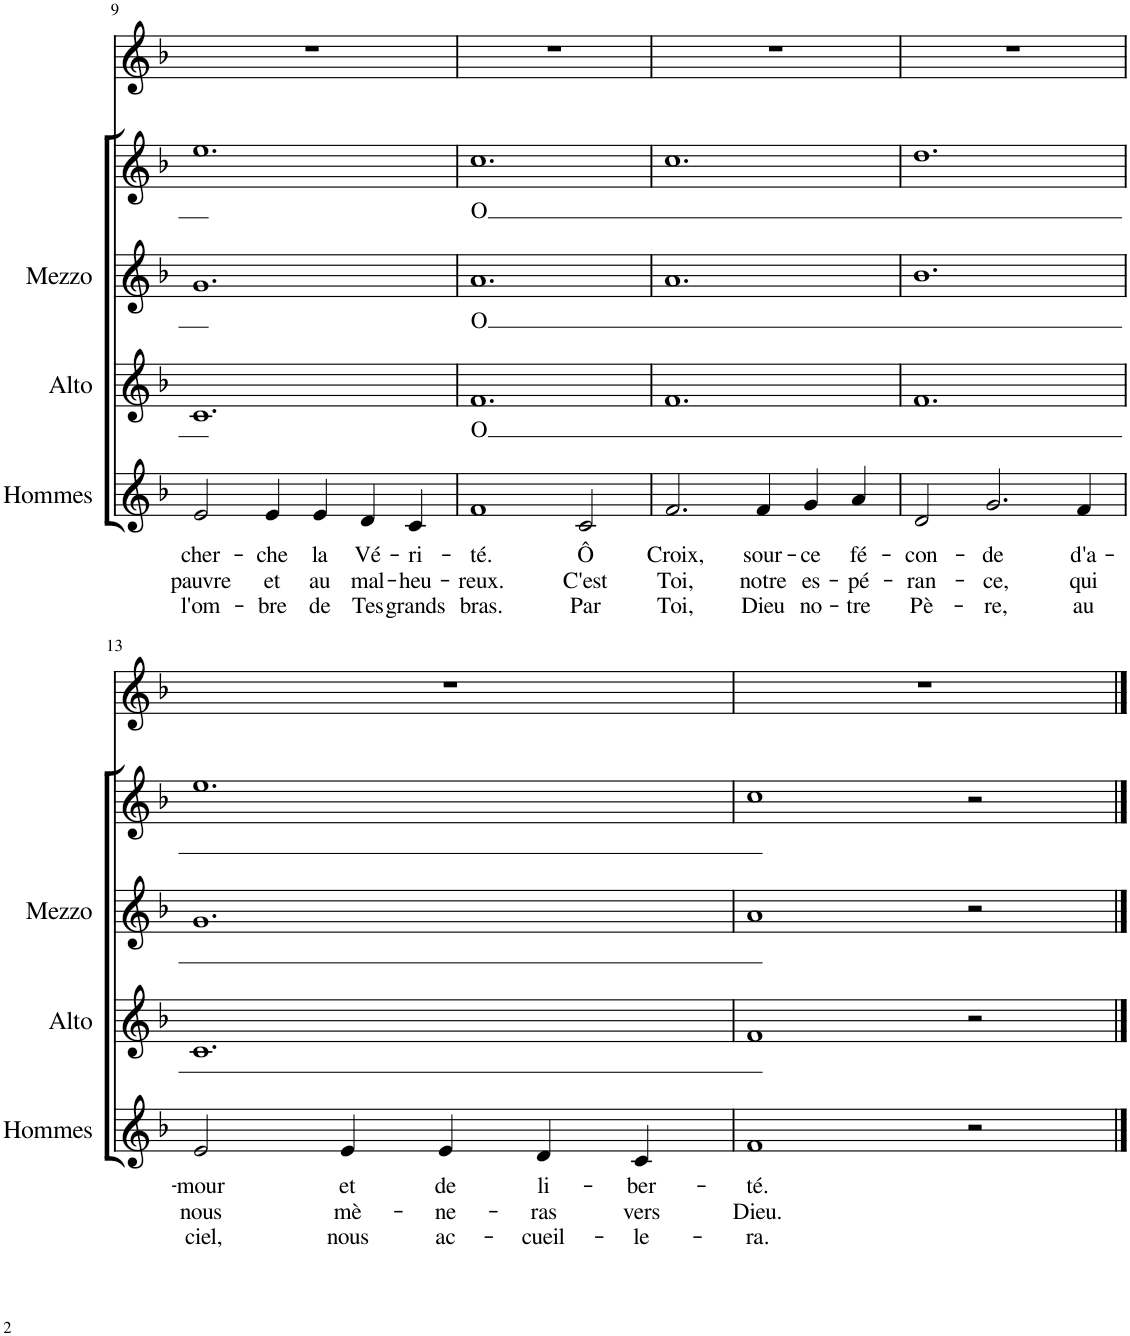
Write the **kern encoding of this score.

**kern	**text	**text	**text	**kern	**text	**kern	**text	**kern	**text	**kern
*part4	*part4	*part4	*part4	*part3	*part3	*part2	*part2	*part1	*part1	*part1
*staff5	*staff5	*staff5	*staff5	*staff4	*staff4	*staff3	*staff3	*staff2	*staff2	*staff1
*I"Basse	*	*	*	*I"Ténor	*	*I"Alto	*	*I"Soprano	*	*
!!LO:PB:g=z
*clefG2	*	*	*	*clefG2	*	*clefG2	*	*clefG2	*	*clefG2
*k[b-]	*	*	*	*k[b-]	*	*k[b-]	*	*k[b-]	*	*k[b-]
*M6/4	*	*	*	*M6/4	*	*M6/4	*	*M6/4	*	*M6/4
=9	=9	=9	=9	=9	=9	=9	=9	=9	=9	=9
!	!LO:LY:b	!LO:LY:b	!LO:LY:b	!	!	!	!	!	!	!
2e/	cher-	pauvre	l'om-	1.c	.	1.g	.	1.ee	.	1.r
!	!LO:LY:b	!LO:LY:b	!LO:LY:b	!	!	!	!	!	!	!
4e/	-che	et	-bre	.	.	.	.	.	.	.
!	!LO:LY:b	!LO:LY:b	!LO:LY:b	!	!	!	!	!	!	!
4e/	la	au	de	.	.	.	.	.	.	.
!	!LO:LY:b	!LO:LY:b	!LO:LY:b	!	!	!	!	!	!	!
4d/	Vé-	mal-	Tes	.	.	.	.	.	.	.
!	!LO:LY:b	!LO:LY:b	!LO:LY:b	!	!	!	!	!	!	!
4c/	-ri-	-heu-	grands	.	.	.	.	.	.	.
=10	=10	=10	=10	=10	=10	=10	=10	=10	=10	=10
!	!LO:LY:b	!LO:LY:b	!LO:LY:b	!	!LO:LY:b	!	!LO:LY:b	!	!LO:LY:b	!
1f	-té.	-reux.	bras.	1.f	O	1.a	O	1.cc	O	1.r
!	!LO:LY:b	!LO:LY:b	!LO:LY:b	!	!	!	!	!	!	!
2c/	Ô	C'est	Par	.	.	.	.	.	.	.
=11	=11	=11	=11	=11	=11	=11	=11	=11	=11	=11
!	!LO:LY:b	!LO:LY:b	!LO:LY:b	!	!	!	!	!	!	!
2.f/	Croix,	Toi,	Toi,	1.f	.	1.a	.	1.cc	.	1.r
!	!LO:LY:b	!LO:LY:b	!LO:LY:b	!	!	!	!	!	!	!
4f/	sour-	notre	Dieu	.	.	.	.	.	.	.
!	!LO:LY:b	!LO:LY:b	!LO:LY:b	!	!	!	!	!	!	!
4g/	-ce	es-	no-	.	.	.	.	.	.	.
!	!LO:LY:b	!LO:LY:b	!LO:LY:b	!	!	!	!	!	!	!
4a/	fé-	-pé-	-tre	.	.	.	.	.	.	.
=12	=12	=12	=12	=12	=12	=12	=12	=12	=12	=12
!	!LO:LY:b	!LO:LY:b	!LO:LY:b	!	!	!	!	!	!	!
2d/	-con-	-ran-	Pè-	1.f	.	1.b-	.	1.dd	.	1.r
!	!LO:LY:b	!LO:LY:b	!LO:LY:b	!	!	!	!	!	!	!
2.g/	-de	-ce,	-re,	.	.	.	.	.	.	.
!	!LO:LY:b	!LO:LY:b	!LO:LY:b	!	!	!	!	!	!	!
4f/	d'a-	qui	au	.	.	.	.	.	.	.
!!LO:LB:g=z
=13	=13	=13	=13	=13	=13	=13	=13	=13	=13	=13
!	!LO:LY:b	!LO:LY:b	!LO:LY:b	!	!	!	!	!	!	!
2e/	-mour	nous	ciel,	1.c	.	1.g	.	1.ee	.	1.r
!	!LO:LY:b	!LO:LY:b	!LO:LY:b	!	!	!	!	!	!	!
4e/	et	mè-	nous	.	.	.	.	.	.	.
!	!LO:LY:b	!LO:LY:b	!LO:LY:b	!	!	!	!	!	!	!
4e/	de	-ne-	ac-	.	.	.	.	.	.	.
!	!LO:LY:b	!LO:LY:b	!LO:LY:b	!	!	!	!	!	!	!
4d/	li-	-ras	-cueil-	.	.	.	.	.	.	.
!	!LO:LY:b	!LO:LY:b	!LO:LY:b	!	!	!	!	!	!	!
4c/	-ber-	vers	-le-	.	.	.	.	.	.	.
=14	=14	=14	=14	=14	=14	=14	=14	=14	=14	=14
!	!LO:LY:b	!LO:LY:b	!LO:LY:b	!	!	!	!	!	!	!
1f	-té.	Dieu.	-ra.	1f	.	1a	.	1cc	.	1.r
2r	.	.	.	2r	.	2r	.	2r	.	.
==	==	==	==	==	==	==	==	==	==	==
*-	*-	*-	*-	*-	*-	*-	*-	*-	*-	*-
